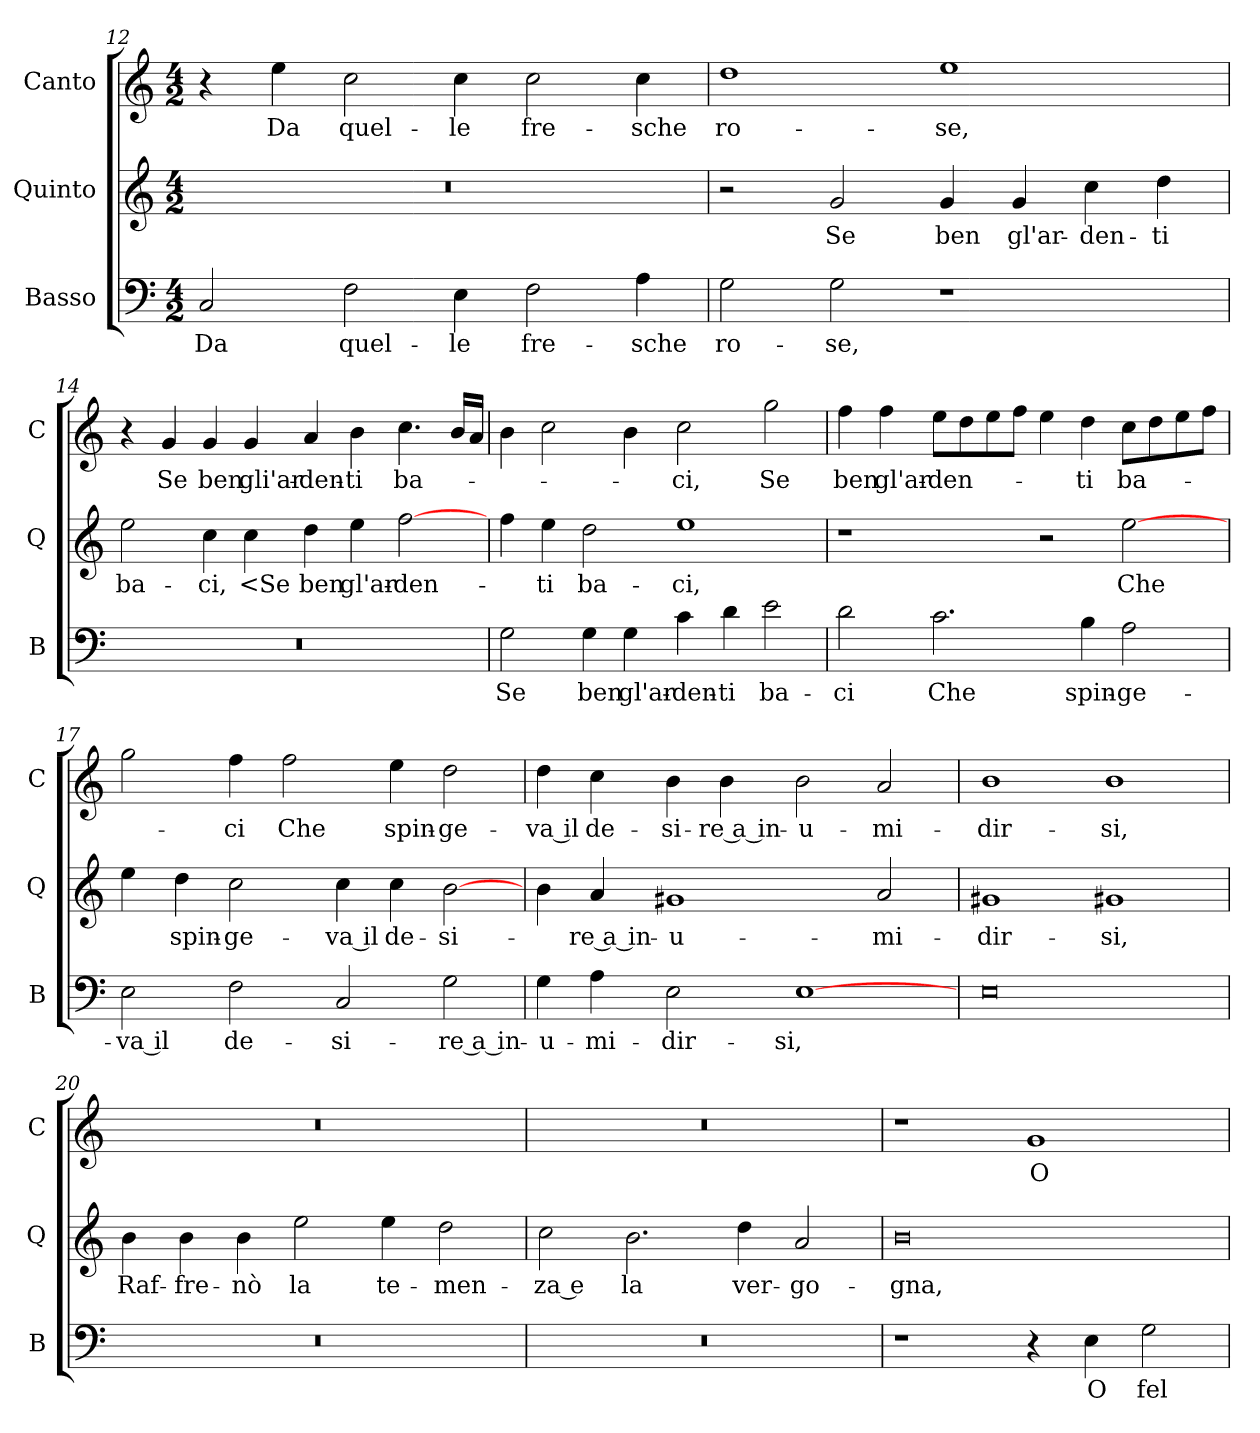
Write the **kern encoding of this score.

**kern	**text	**kern	**text	**kern	**text
*part3	*part3	*part2	*part2	*part1	*part1
*staff3	*staff3	*staff2	*staff2	*staff1	*staff1
*I"Basso	*	*I"Quinto	*	*I"Canto	*
*I'B	*	*I'Q	*	*I'C	*
*clefF4	*	*clefG2	*	*clefG2	*
*k[]	*	*k[]	*	*k[]	*
*M4/2	*	*M4/2	*	*M4/2	*
=12	=12	=12	=12	=12	=12
2C	Da	0r	.	4r	.
.	.	.	.	4ee	Da
2F	quel-	.	.	2cc	quel-
4E	-le	.	.	4cc	-le
2F	fre-	.	.	2cc	fre-
4A	-sche	.	.	4cc	-sche
=13	=13	=13	=13	=13	=13
2G	ro-	2r	.	1dd	ro-
2G	-se,	2g	Se	.	.
1r	.	4g	ben	1ee	-se,
.	.	4g	gl'ar-	.	.
.	.	4cc	-den-	.	.
.	.	4dd	-ti	.	.
=14	=14	=14	=14	=14	=14
0r	.	2ee	ba-	4r	.
.	.	.	.	4g	Se
.	.	4cc	-ci,	4g	ben
.	.	4cc	<Se	4g	gli'ar-
.	.	4dd	ben	4a	-den-
.	.	4ee	gl'ar-	4b	-ti
.	.	[2ff	-den-	4.cc	ba-
.	.	.	.	16bLL	.
.	.	.	.	16aJJ	.
=15	=15	=15	=15	=15	=15
2G	Se	4ff	.	4b	.
.	.	4ee	-ti	2cc	.
4G	ben	2dd	ba-	.	.
4G	gl'ar-	.	.	4b	.
4c	-den-	1ee	-ci,	2cc	-ci,
4d	-ti	.	.	.	.
2e	ba-	.	.	2gg	Se
=16	=16	=16	=16	=16	=16
2d	-ci	1r	.	4ff	ben
.	.	.	.	4ff	gl'ar-
2.c	Che	.	.	8eeL	-den-
.	.	.	.	8dd	.
.	.	.	.	8ee	.
.	.	.	.	8ffJ	.
.	.	2r	.	4ee	.
4B	spin-	.	.	4dd	-ti
2A	-ge-	[2ee	Che	8ccL	ba-
.	.	.	.	8dd	.
.	.	.	.	8ee	.
.	.	.	.	8ffJ	.
=17	=17	=17	=17	=17	=17
2E	-va il	4ee	.	2gg	.
.	.	4dd	spin-	.	.
2F	de-	2cc	-ge-	4ff	-ci
.	.	.	.	2ff	Che
2C	-si-	4cc	-va il	.	.
.	.	4cc	de-	4ee	spin-
2G	-re a in-	[2b	-si-	2dd	-ge-
=18	=18	=18	=18	=18	=18
4G	-u-	4b	.	4dd	-va il
4A	-mi-	4a	-re a in-	4cc	de-
2E	-dir-	1g#X	-u-	4b	-si-
.	.	.	.	4b	-re a in-
[1E	-si,	.	.	2b	-u-
.	.	2a	-mi-	2a	-mi-
=19	=19	=19	=19	=19	=19
0E	.	1g#X	-dir-	1b	-dir-
.	.	1g#X	-si,	1b	-si,
=20	=20	=20	=20	=20	=20
0r	.	4b	Raf-	0r	.
.	.	4b	-fre-	.	.
.	.	4b	-nò	.	.
.	.	2ee	la	.	.
.	.	4ee	te-	.	.
.	.	2dd	-men-	.	.
=21	=21	=21	=21	=21	=21
0r	.	2cc	-za e	0r	.
.	.	2.b	la	.	.
.	.	4dd	ver-	.	.
.	.	2a	-go-	.	.
=22	=22	=22	=22	=22	=22
1r	.	0b	-gna,	1r	.
4r	.	.	.	1g	O
4E	O	.	.	.	.
2G	fel-	.	.	.	.
=	=	=	=	=	=
*-	*-	*-	*-	*-	*-
